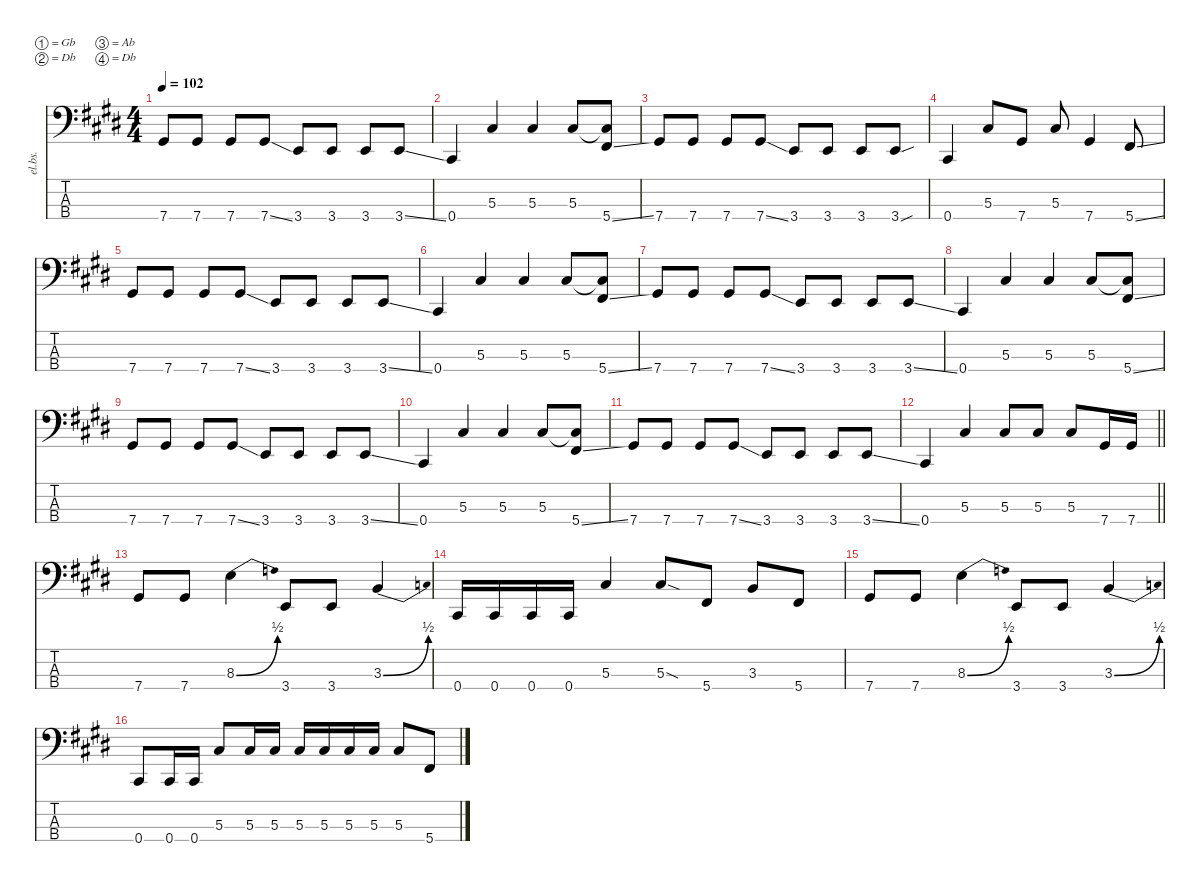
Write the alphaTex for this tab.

\defaultSystemsLayout 4
\hideDynamics
\bracketExtendMode nobrackets
\otherSystemsTrackNameOrientation horizontal
\track ("Bass" "el.bs.") {instrument electricbasspick}
\staff {score tabs}
\tuning (Gb2 Db2 Ab1 Db1)
\ts (4 4)
\tempo 102
\clef f4
\ks c#minor
7.4{acc #}.8{dy f beam Up} 7.4{acc #}.8{beam Up} 7.4{acc #}.8{beam Up} 7.4{ss acc #}.8{beam Up} 3.4{acc forcenatural}.8{beam Up} 3.4{acc forcenatural}.8{beam Up} 3.4{acc forcenatural}.8{beam Up} 3.4{ss acc forcenatural}.8{beam Up} |
0.4{acc #}.4{beam Up} 5.3{acc #}.4{beam Up} 5.3{acc #}.4{beam Up} 5.3{acc #}.8{beam Up} (5.3{t acc #} 5.4{ss acc #}).8{beam Up} |
7.4{acc #}.8{beam Up} 7.4{acc #}.8{beam Up} 7.4{acc #}.8{beam Up} 7.4{ss acc #}.8{beam Up} 3.4{acc forcenatural}.8{beam Up} 3.4{acc forcenatural}.8{beam Up} 3.4{acc forcenatural}.8{beam Up} 3.4{sou acc forcenatural}.8{beam Up} |
0.4{acc #}.4{beam Up} 5.3{acc #}.8{beam Up} 7.4{acc #}.8{beam Up} 5.3{acc #}.8{beam Up} 7.4{acc #}.4{beam Up} 5.4{ss acc #}.8{beam Up} |
7.4{acc #}.8{beam Up} 7.4{acc #}.8{beam Up} 7.4{acc #}.8{beam Up} 7.4{ss acc #}.8{beam Up} 3.4{acc forcenatural}.8{beam Up} 3.4{acc forcenatural}.8{beam Up} 3.4{acc forcenatural}.8{beam Up} 3.4{ss acc forcenatural}.8{beam Up} |
0.4{acc #}.4{beam Up} 5.3{acc #}.4{beam Up} 5.3{acc #}.4{beam Up} 5.3{acc #}.8{beam Up} (5.3{t acc #} 5.4{ss acc #}).8{beam Up} |
7.4{acc #}.8{beam Up} 7.4{acc #}.8{beam Up} 7.4{acc #}.8{beam Up} 7.4{ss acc #}.8{beam Up} 3.4{acc forcenatural}.8{beam Up} 3.4{acc forcenatural}.8{beam Up} 3.4{acc forcenatural}.8{beam Up} 3.4{ss acc forcenatural}.8{beam Up} |
0.4{acc #}.4{beam Up} 5.3{acc #}.4{beam Up} 5.3{acc #}.4{beam Up} 5.3{acc #}.8{beam Up} (5.3{t acc #} 5.4{ss acc #}).8{beam Up} |
7.4{acc #}.8{beam Up} 7.4{acc #}.8{beam Up} 7.4{acc #}.8{beam Up} 7.4{ss acc #}.8{beam Up} 3.4{acc forcenatural}.8{beam Up} 3.4{acc forcenatural}.8{beam Up} 3.4{acc forcenatural}.8{beam Up} 3.4{ss acc forcenatural}.8{beam Up} |
0.4{acc #}.4{beam Up} 5.3{acc #}.4{beam Up} 5.3{acc #}.4{beam Up} 5.3{acc #}.8{beam Up} (5.3{t acc #} 5.4{ss acc #}).8{beam Up} |
7.4{acc #}.8{beam Up} 7.4{acc #}.8{beam Up} 7.4{acc #}.8{beam Up} 7.4{ss acc #}.8{beam Up} 3.4{acc forcenatural}.8{beam Up} 3.4{acc forcenatural}.8{beam Up} 3.4{acc forcenatural}.8{beam Up} 3.4{ss acc forcenatural}.8{beam Up} |
\barLineRight lightlight
0.4{acc #}.4{beam Up} 5.3{acc #}.4{beam Up} 5.3{acc #}.8{beam Up} 5.3{acc #}.8{beam Up} 5.3{acc #}.8{beam Up} 7.4{acc #}.16{beam Up} 7.4{acc #}.16{beam Up} |
7.4{acc #}.8{beam Up} 7.4{acc #}.8{beam Up} 8.3{be (bend 0 0 30 2) acc forcenatural}.4{beam Down} 3.4{acc forcenatural}.8{beam Up} 3.4{acc forcenatural}.8{beam Up} 3.3{be (bend 0 0 4.999999799999999 2) acc forcenatural}.4{beam Up} |
0.4{acc #}.16{beam Up} 0.4{acc #}.16{beam Up} 0.4{acc #}.16{beam Up} 0.4{acc #}.16{beam Up} 5.3{acc #}.4{beam Up} 5.3{sod acc #}.8{beam Up} 5.4{acc #}.8{beam Up} 3.3{acc forcenatural}.8{beam Up} 5.4{acc #}.8{beam Up} |
7.4{acc #}.8{beam Up} 7.4{acc #}.8{beam Up} 8.3{be (bend 0 0 30 2) acc forcenatural}.4{beam Down} 3.4{acc forcenatural}.8{beam Up} 3.4{acc forcenatural}.8{beam Up} 3.3{be (bend 0 0 4.999999799999999 2) acc forcenatural}.4{beam Up} |
0.4{acc #}.8{beam Up} 0.4{acc #}.16{beam Up} 0.4{acc #}.16{beam Up} 5.3{acc #}.8{beam Up} 5.3{acc #}.16{beam Up} 5.3{acc #}.16{beam Up} 5.3{acc #}.16{beam Up} 5.3{acc #}.16{beam Up} 5.3{acc #}.16{beam Up} 5.3{acc #}.16{beam Up} 5.3{acc #}.8{beam Up} 5.4{acc #}.8{beam Up}
